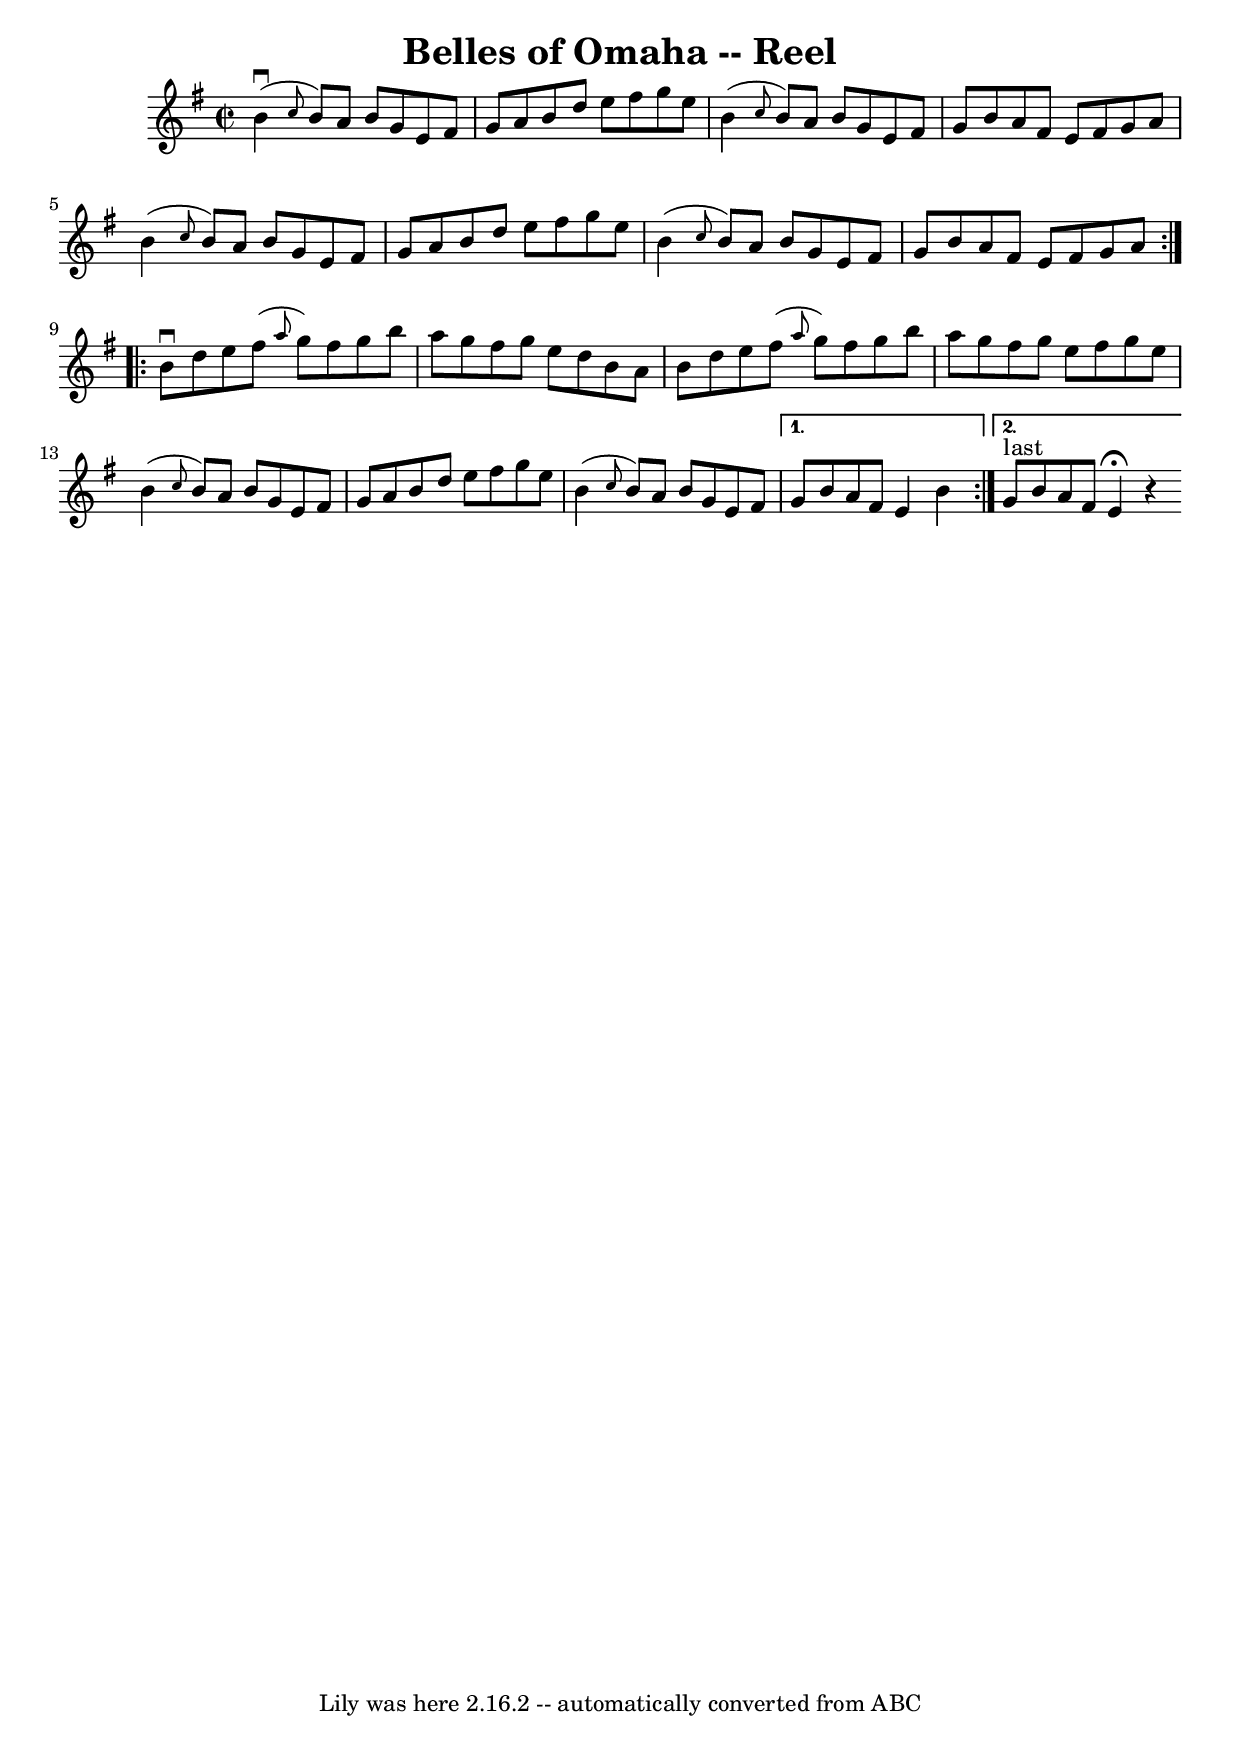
\version "2.16.2"
\include "Mammoth.ily"
\header {
  %% book = "Ryan's Mammoth Collection"
 crossRefNumber = "1"
 footnotes = "\\\\292"
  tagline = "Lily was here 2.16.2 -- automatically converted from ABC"
  title = "Belles of Omaha -- Reel"

}
voicedefault =  {



  \repeat volta 2 {

    \override Staff.TimeSignature #'style = #'C
    \time 2/2 
    \key g \major
 b'4^\downbow(\grace { c''8  
			} b'8) a'8 b'8 g'8 e'8 fis'8     |
 g'8 a'8 b'8 d''8 e''8 fis''8 g''8 e''8     |
 b'4 (\grace { c''8  
		} b'8) a'8 b'8 g'8 e'8 fis'8     |
 g'8 b'8 a'8 fis'8 e'8 fis'8 g'8 a'8     |
 b'4 (\grace { c''8  
		} b'8) a'8 b'8 g'8 e'8 fis'8     |
 g'8 a'8 b'8 d''8 e''8 fis''8 g''8 e''8     |
 b'4 (\grace { c''8  
		} b'8) a'8 b'8 g'8 e'8 fis'8     |
 g'8 b'8 a'8 fis'8 e'8    
 fis'8 g'8 a'8    
  }     
  \repeat volta 2 {
 b'8^\downbow d''8 e''8   
 fis''8 (\grace { a''8   		   } g''8) fis''8 g''8 b''8     |
 a''8 g''8 fis''8 g''8 e''8 d''8 b'8 a'8     |
 b'8  
 d''8 e''8 fis''8 (\grace { a''8  
			     } g''8) fis''8 g''8 b''8     |
 a''8 g''8 fis''8 g''8 e''8 fis''8 g''8 e''8     |
 b'4 (\grace { c''8  
		} b'8) a'8 b'8 g'8 e'8 fis'8     |
 g'8 a'8 b'8 d''8 e''8 fis''8 g''8 e''8     |
 b'4 (\grace { c''8  
		} b'8) a'8 b'8    
 g'8 e'8 fis'8    
  } \alternative{{ g'8 b'8 a'8 fis'8 e'4    
		 b'4    
		 } { g'8^"last" b'8 a'8 fis'8 e'4^\fermata   r4    		     \bar " |."   
		   }
	       }

}

\score{
  <<

    \context Staff="default"
    {
      \voicedefault 
      
    }

  >>
  \layout {
    
  }
  \midi {
  }

}
